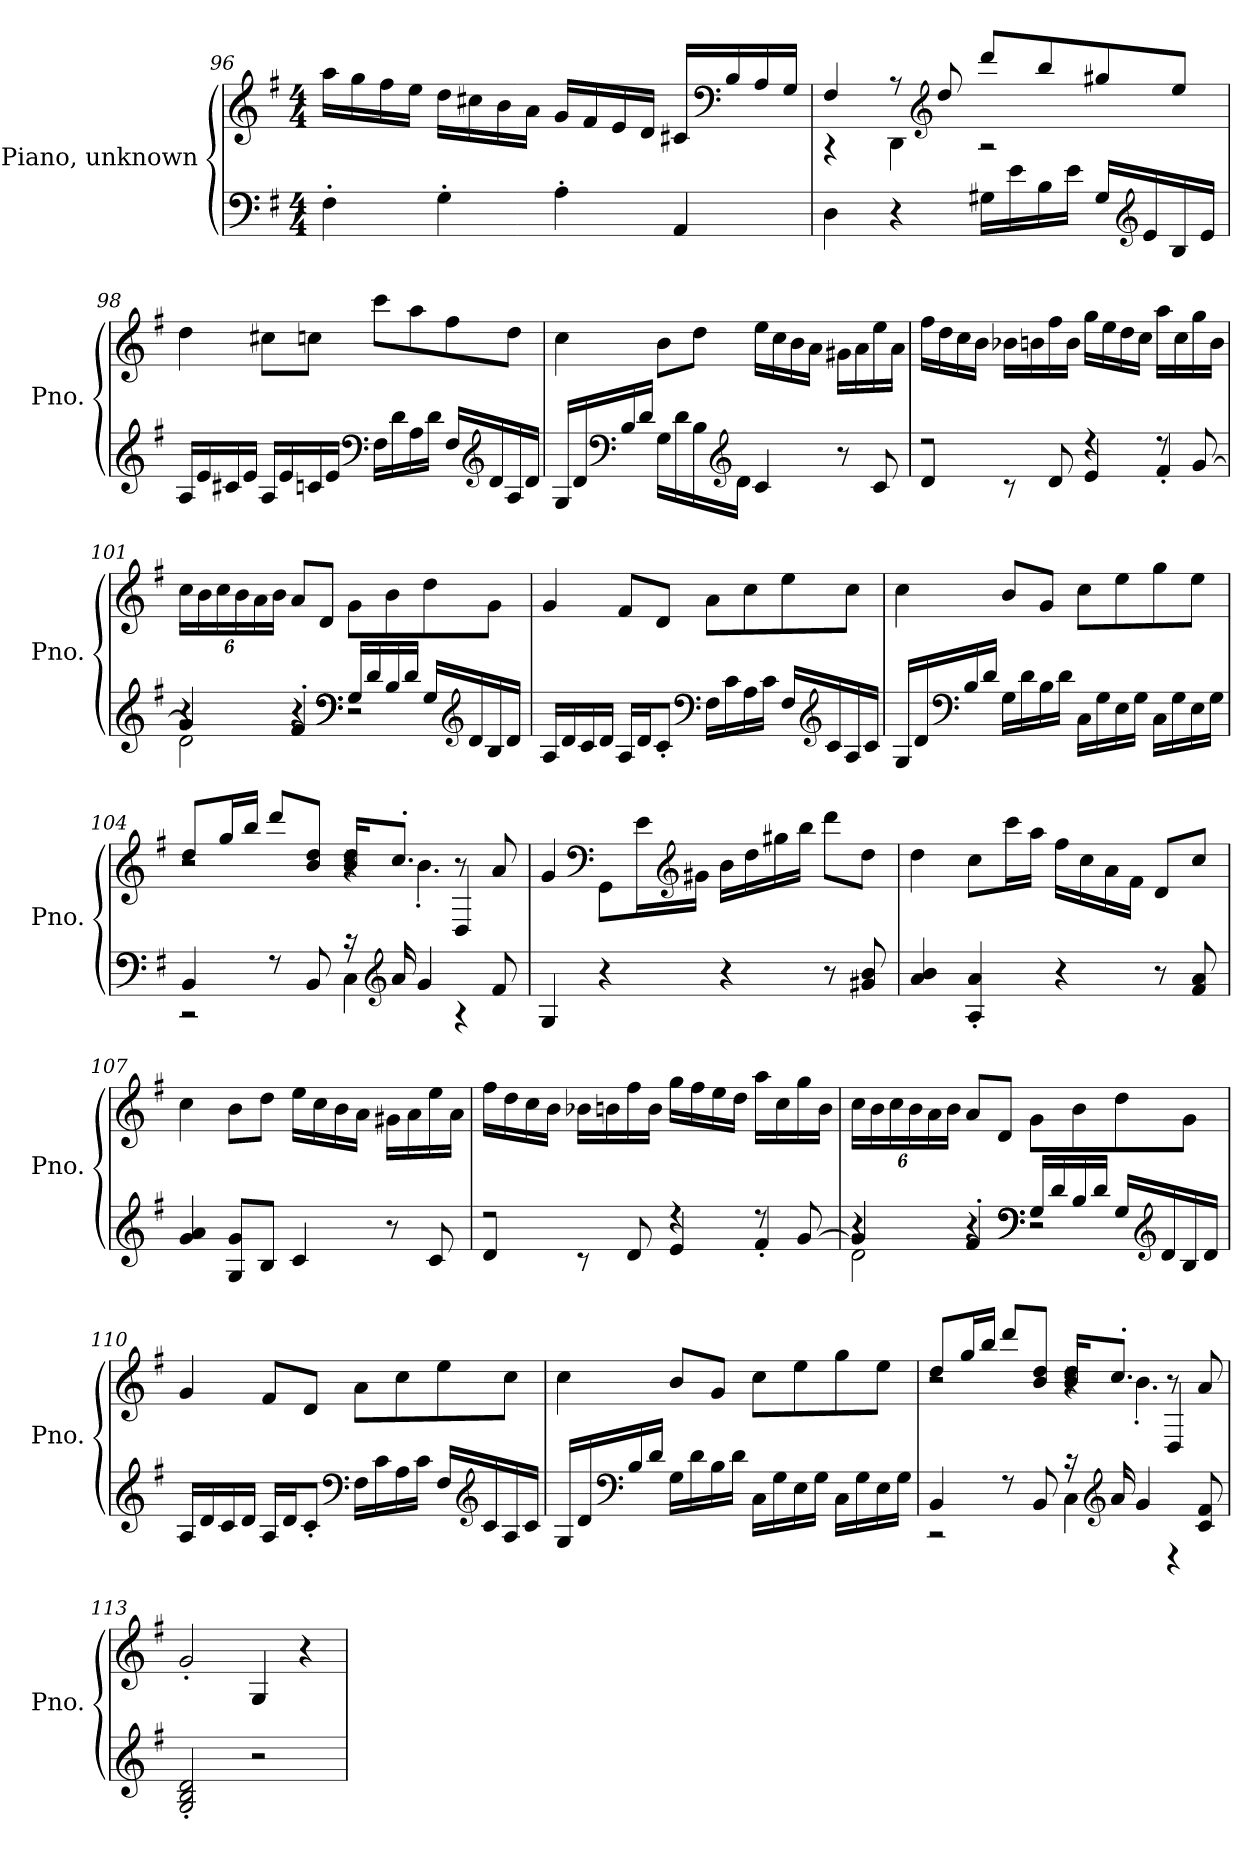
**kern	**kern
*part1	*part1
*staff2	*staff1
*I"Piano, unknown	*
*I'Pno.	*
!!LO:LB:g=z
*clefF4	*clefG2
*k[f#]	*k[f#]
*M4/4	*M4/4
=96	=96
4F#'\	16aa\LL
.	16gg\
.	16ff#\
.	16ee\JJ
4G'\	16dd\LL
.	16cc#X\
.	16b\
.	16a\JJ
4A'\	16g/LL
.	16f#/
.	16e/
.	16d/JJ
4AA/	16c#X/LL
*	*clefF4
.	16B/
.	16A/
.	16G/JJ
=97	=97
*	*^
4D\	4F#/	4r
4r	8r	4DD\
*	*clefG2	*
.	8dd/	.
16G#X\LL	8ddd/L	2r
16e\	.	.
16B\	8bb/	.
16e\JJ	.	.
16G#/LL	8gg#X/	.
*clefG2	*	*
16e/	.	.
16B/	8ee/J	.
16e/JJ	.	.
*	*v	*v
!!LO:LB:g=z
=98	=98
16A/LL	4dd\
16e/	.
16c#X/	.
16e/JJ	.
16A/LL	8cc#X\L
16e/	.
16cn/	8ccn\J
16e/JJ	.
*clefF4	*
16F#\LL	8ccc\L
16d\	.
16A\	8aa\
16d\JJ	.
16F#/LL	8ff#\
*clefG2	*
16d/	.
16A/	8dd\J
16d/JJ	.
=99	=99
16G/LL	4cc\
16d/	.
*clefF4	*
16B/	.
16d/JJ	.
16G\LL	8b\L
16d\	.
16B\	8dd\J
*clefG2	*
16d\JJ	.
4c/	16ee\LL
.	16cc\
.	16b\
.	16a\JJ
8r	16g#X\LL
.	16a\
8c/	16ee\
.	16a\JJ
!!LO:LB:g=z
=100	=100
*^	*
2r	4d/	16ff#\LL
.	.	16dd\
.	.	16cc\
.	.	16b\JJ
.	8r	16b-X\LL
.	.	16bn\
.	8d/	16ff#\
.	.	16b\JJ
4r	4e/	16gg\LL
.	.	16ee\
.	.	16dd\
.	.	16cc\JJ
8r	4f#'/	16aa\LL
.	.	16cc\
[8g/	.	16gg\
.	.	16b\JJ
=101	=101	=101
*	*^	*
*	*	*	*Xbrackettup
4g/]	2d\	4r	24cc\LL
.	.	.	24b\
.	.	.	24cc\
.	.	.	24b\
.	.	.	24a\
.	.	.	24b\JJ
4r	.	4f#'/	8a/L
.	.	.	8d/J
*clefF4	*	*	*
2r	2r	16G/LL	8g\L
.	.	16d/	.
.	.	16B/	8b\
.	.	16d/JJ	.
.	.	16G/LL	8dd\
*clefG2	*	*	*
.	.	16d/	.
.	.	16B/	8g\J
.	.	16d/JJ	.
*v	*v	*v	*
!!LO:LB:g=z
=102	=102
16A/LL	4g/
16d/	.
16c/	.
16d/JJ	.
16A/LL	8f#/L
16d/J	.
8c'/J	8d/J
*clefF4	*
16F#\LL	8a\L
16c\	.
16A\	8cc\
16c\JJ	.
16F#/LL	8ee\
*clefG2	*
16c/	.
16A/	8cc\J
16c/JJ	.
=103	=103
16G/LL	4cc\
16d/	.
*clefF4	*
16B/	.
16d/JJ	.
16G\LL	8b/L
16d\	.
16B\	8g/J
16d\JJ	.
16C\LL	8cc\L
16G\	.
16E\	8ee\
16G\JJ	.
16C\LL	8gg\
16G\	.
16E\	8ee\J
16G\JJ	.
!!LO:PB:g=z
=104	=104
*^	*^
*	*	*	*^
4BB/	2r	8dd/L	2r	2r
.	.	16gg/L	.	.
.	.	16bb/JJ	.	.
8r	.	8ddd/L	.	.
8BB/	.	8b/ 8dd/J	.	.
16r	4C\	16b/ 16dd/KL	8r	4r
*clefG2	*	*	*	*
16a/	.	8.cc'/J	.	.
4g/	.	.	4.b'\	.
.	4r	8r	.	4D/
8f#/	.	8a/	.	.
*v	*v	*	*	*
*	*v	*v	*v
=105	=105
4G/	4g/
*	*clefF4
4r	8GG\L
.	16e\L
*	*clefG2
.	16g#X\JJ
4r	16b\LL
.	16dd\
.	16gg#X\
.	16bb\JJ
8r	8ddd\L
8g#X/ 8b/	8dd\J
=106	=106
4a/ 4b/	4dd\
4A/' 4a/'	8cc\L
.	16ccc\L
.	16aa\JJ
4r	16ff#\LL
.	16cc\
.	16a\
.	16f#\JJ
8r	8d/L
8f#/ 8a/	8cc/J
!!LO:LB:g=z
=107	=107
4g/ 4a/	4cc\
8G/ 8g/L	8b\L
8B/J	8dd\J
4c/	16ee\LL
.	16cc\
.	16b\
.	16a\JJ
8r	16g#X\LL
.	16a\
8c/	16ee\
.	16a\JJ
=108	=108
*^	*
2r	4d/	16ff#\LL
.	.	16dd\
.	.	16cc\
.	.	16b\JJ
.	8r	16b-X\LL
.	.	16bn\
.	8d/	16ff#\
.	.	16b\JJ
4r	4e/	16gg\LL
.	.	16ff#\
.	.	16ee\
.	.	16dd\JJ
8r	4f#'/	16aa\LL
.	.	16cc\
[8g/	.	16gg\
.	.	16b\JJ
!!LO:LB:g=z
=109	=109	=109
*	*^	*
4g/]	2d\	4r	24cc\LL
.	.	.	24b\
.	.	.	24cc\
.	.	.	24b\
.	.	.	24a\
.	.	.	24b\JJ
4r	.	4f#'/	8a/L
.	.	.	8d/J
*clefF4	*	*	*
2r	2r	16G/LL	8g\L
.	.	16d/	.
.	.	16B/	8b\
.	.	16d/JJ	.
.	.	16G/LL	8dd\
*clefG2	*	*	*
.	.	16d/	.
.	.	16B/	8g\J
.	.	16d/JJ	.
*v	*v	*v	*
=110	=110
16A/LL	4g/
16d/	.
16c/	.
16d/JJ	.
16A/LL	8f#/L
16d/J	.
8c'/J	8d/J
*clefF4	*
16F#\LL	8a\L
16c\	.
16A\	8cc\
16c\JJ	.
16F#/LL	8ee\
*clefG2	*
16c/	.
16A/	8cc\J
16c/JJ	.
!!LO:LB:g=z
=111	=111
16G/LL	4cc\
16d/	.
*clefF4	*
16B/	.
16d/JJ	.
16G\LL	8b/L
16d\	.
16B\	8g/J
16d\JJ	.
16C\LL	8cc\L
16G\	.
16E\	8ee\
16G\JJ	.
16C\LL	8gg\
16G\	.
16E\	8ee\J
16G\JJ	.
=112	=112
*^	*^
*	*	*	*^
4BB/	2r	8dd/L	2r	2r
.	.	16gg/L	.	.
.	.	16bb/JJ	.	.
8r	.	8ddd/L	.	.
8BB/	.	8b/ 8dd/J	.	.
16r	4C\	16b/ 16dd/KL	8r	4r
*clefG2	*	*	*	*
16a/	.	8.cc'/J	.	.
4g/	.	.	4.b'\	.
.	4r	8r	.	4D/
8c/ 8f#/	.	8a/	.	.
*v	*v	*	*	*
*	*v	*v	*v
=113	=113
2G/' 2B/' 2d/'	2g'/
2r	4G/
.	4r
=	=
*-	*-
